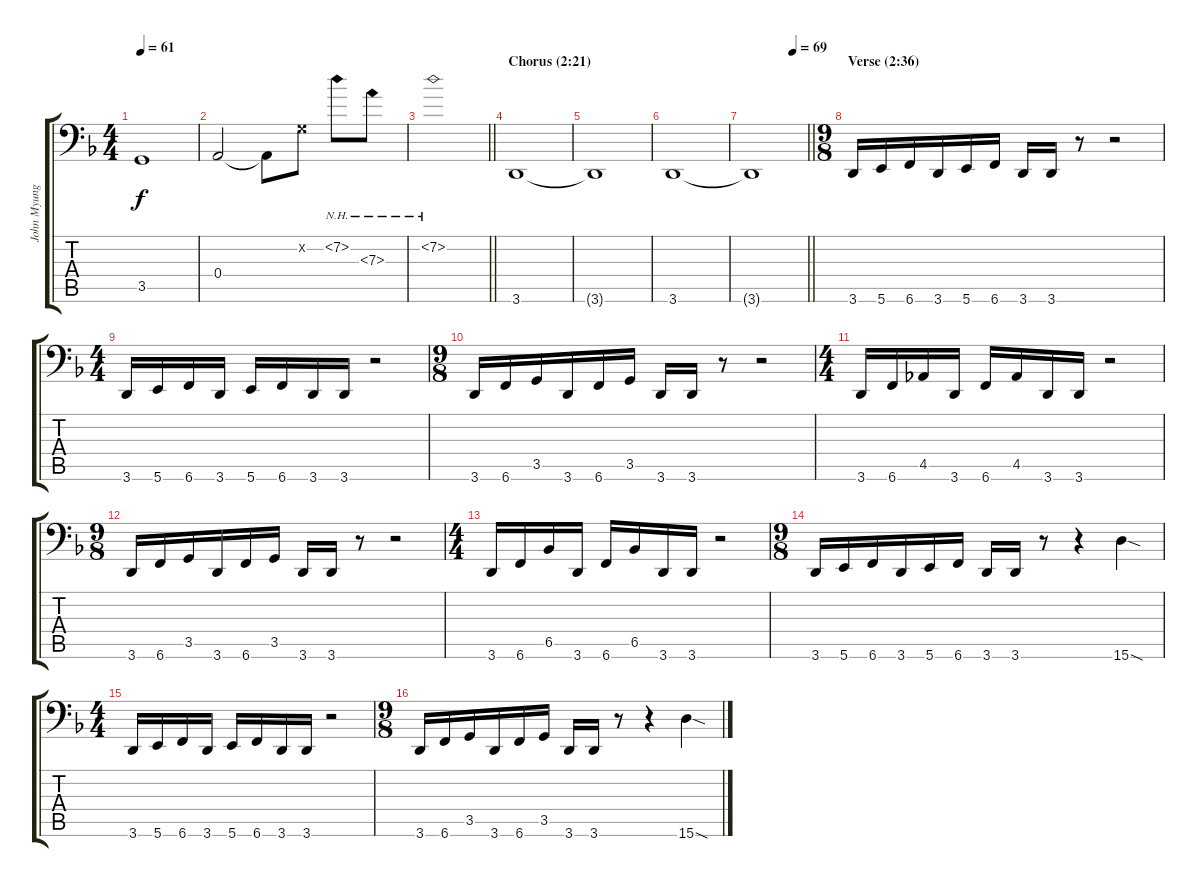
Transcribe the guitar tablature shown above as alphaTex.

\track ("John Myung Bass" "John Myung") {instrument electricbassfinger}
\staff {score tabs}
\tuning (C3 G2 D2 A1 E1 B0) {hide}
\ts (4 4)
\tempo 61
\clef f4
\ks dminor
3.5.1{dy f} |
0.4.2 0.4{t}.8 0.2{x}.8 7.2{nh}.8 7.3{nh}.8 |
\barLineRight lightlight
7.2{nh}.1 |
\section ("" "Chorus (2:21)")
3.6.1 |
3.6{t}.1 |
3.6.1 |
\tempo (69 0.75)
\barLineRight lightlight
3.6{t}.1 |
\ts (9 8)
\section ("" "Verse (2:36)")
3.6.16 5.6.16 6.6.16 3.6.16 5.6.16 6.6.16 3.6.16 3.6.16 r.8 r.2 |
\ts (4 4)
3.6.16 5.6.16 6.6.16 3.6.16 5.6.16 6.6.16 3.6.16 3.6.16 r.2 |
\ts (9 8)
3.6.16 6.6.16 3.5.16 3.6.16 6.6.16 3.5.16 3.6.16 3.6.16 r.8 r.2 |
\ts (4 4)
3.6.16 6.6.16 4.5.16 3.6.16 6.6.16 4.5.16 3.6.16 3.6.16 r.2 |
\ts (9 8)
3.6.16 6.6.16 3.5.16 3.6.16 6.6.16 3.5.16 3.6.16 3.6.16 r.8 r.2 |
\ts (4 4)
3.6.16 6.6.16 6.5.16 3.6.16 6.6.16 6.5.16 3.6.16 3.6.16 r.2 |
\ts (9 8)
3.6.16 5.6.16 6.6.16 3.6.16 5.6.16 6.6.16 3.6.16 3.6.16 r.8 r.4 15.6{sod}.4 |
\ts (4 4)
3.6.16 5.6.16 6.6.16 3.6.16 5.6.16 6.6.16 3.6.16 3.6.16 r.2 |
\ts (9 8)
3.6.16 6.6.16 3.5.16 3.6.16 6.6.16 3.5.16 3.6.16 3.6.16 r.8 r.4 15.6{sod}.4
